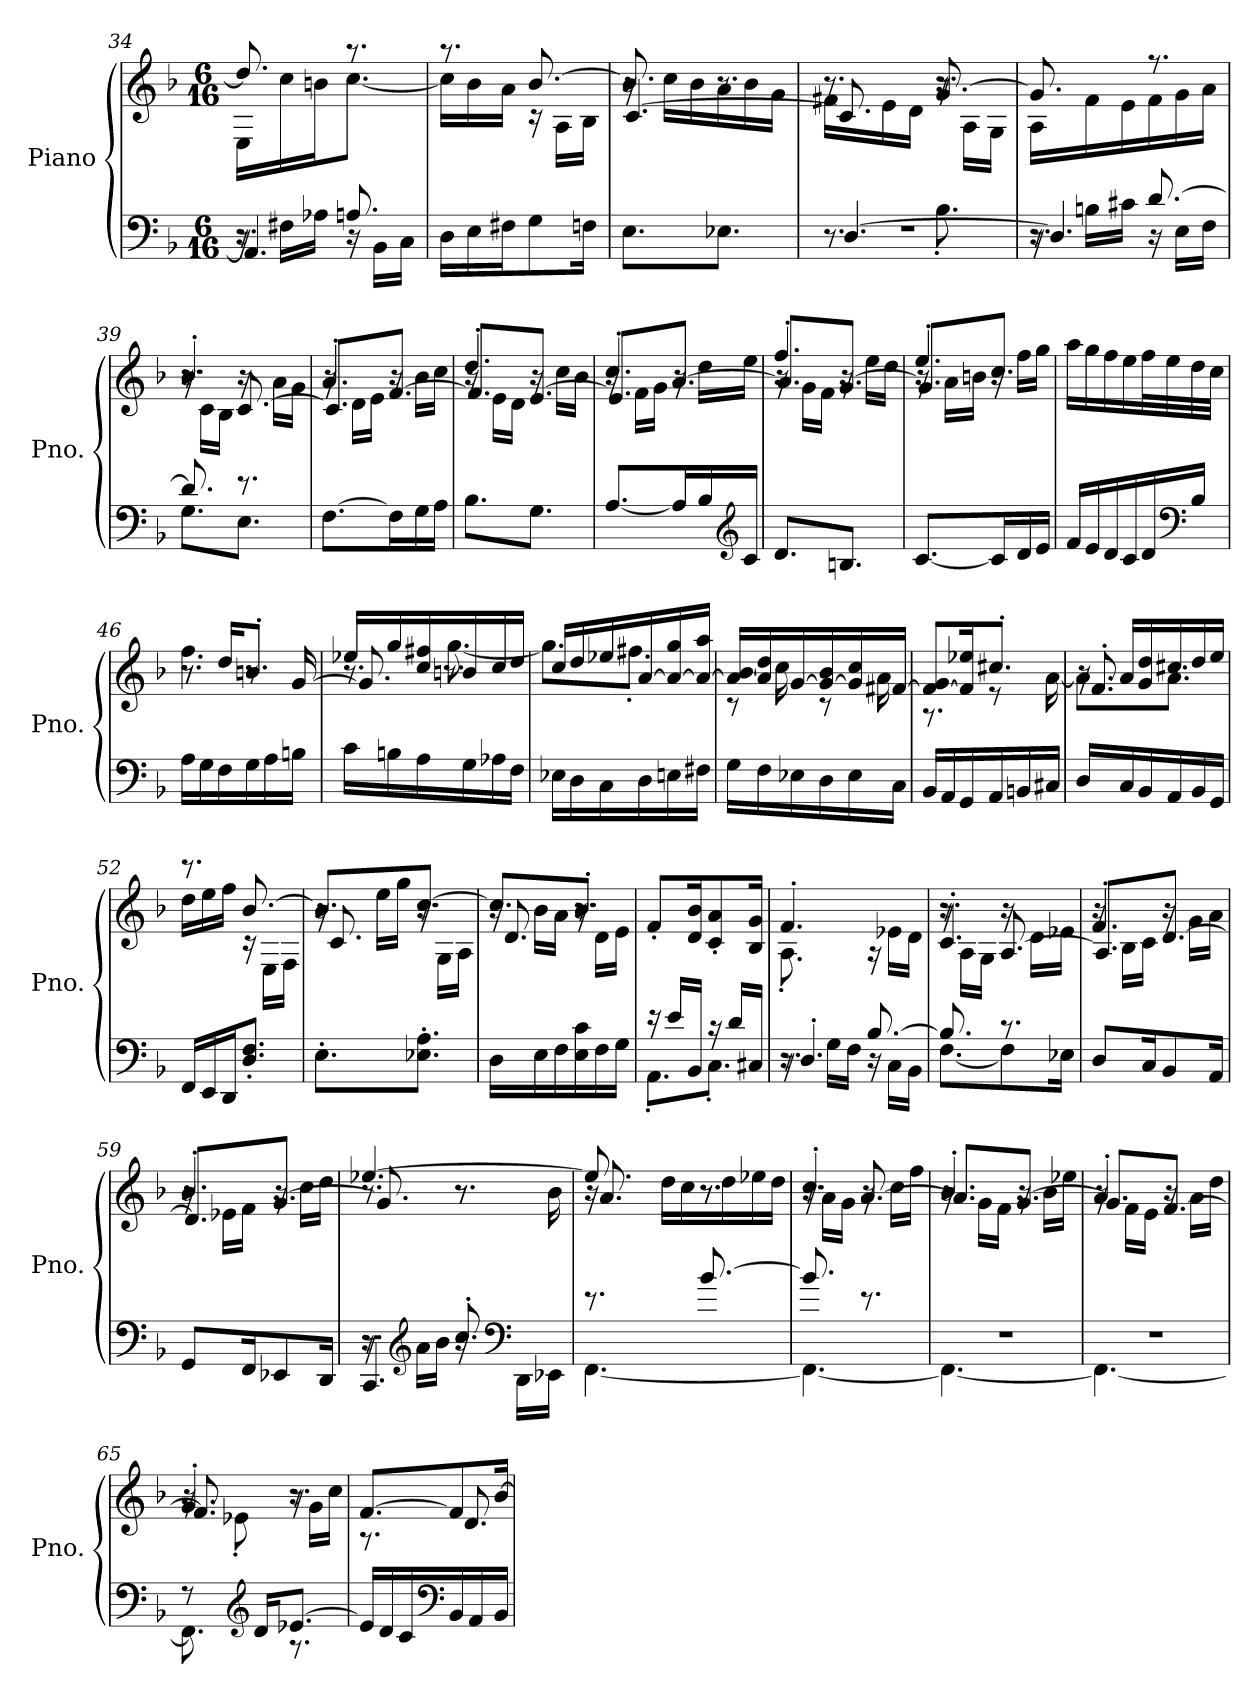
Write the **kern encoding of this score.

**kern	**kern
*part1	*part1
*staff2	*staff1
*I"Piano	*
*I'Pno.	*
*clefF4	*clefG2
*k[b-]	*k[b-]
*M6/16	*M6/16
=34	=34
*^	*^
*	*^	*	*
8.r	16r	4.AA/]	8.dd/]	16E\LL
.	16F#X\LL	.	.	16cc\
.	16A-X\JJ	.	.	16bn\J
8.An/	16r	.	8.r	[8.cc\J
.	16BB-\LL	.	.	.
.	16C\JJ	.	.	.
*v	*v	*v	*	*
!!LO:LB:g=z	!!
=35	=35	=35
16D\LL	8.r	16cc\LL]
16E\	.	16b-\
16F#X\J	.	16a\JJ
8G\	[8.b-/	16r
.	.	16A\LL
16Fn\Jk	.	16B-\JJ
=36	=36	=36
*	*	*^
8.E\L	8.b-/]	16r	[4.c/
.	.	16cc\LL	.
.	.	16b-\	.
8.E-X\J	8.r	16a\	.
.	.	16b-\	.
.	.	16g\JJ	.
=37	=37	=37	=37
*^	*	*	*
*	*^	*	*	*
4.r	8.r	[4.D/	8.r	16f#X\LL	8.c/]
.	.	.	.	16e\	.
.	.	.	.	16d\JJ	.
.	8.B-'\	.	[8.g/	16r	8.r
.	.	.	.	16A\LL	.
.	.	.	.	16G\JJ	.
*	*	*	*	*v	*v
=38	=38	=38	=38	=38
8.r	16r	4.D/]	8.g/]	16A\LL
.	16Bn\LL	.	.	16f\
.	16c#X\JJ	.	.	16e\
[8.d/	16r	.	8.r	16f\
.	16E\LL	.	.	16g\
.	16F\JJ	.	.	16a\JJ
*	*v	*v	*	*
=39	=39	=39	=39
*	*	*	*^
8.d/]	8.G\L	4.b-'/	16r	8.r
.	.	.	16c\LL	.
.	.	.	16B-\JJ	.
8.r	8.E\J	.	16r	[8.c/
.	.	.	16a\LL	.
.	.	.	16g\JJ	.
*v	*v	*	*	*
!!LO:LB:g=z	!!	!!
=40	=40	=40	=40
[8.F\L	4.a'/	16r	8.c/L]
.	.	16d\LL	.
.	.	16e\JJ	.
16F\L]	.	16r	[8.f/J
16G\	.	16b-\LL	.
16A\JJ	.	16cc\JJ	.
=41	=41	=41	=41
8.B-\L	4.dd'/	16r	8.f/L]
.	.	16e\LL	.
.	.	16d\JJ	.
8.G\J	.	16r	[8.e/J
.	.	16cc\LL	.
.	.	16b-\JJ	.
=42	=42	=42	=42
[8.A/L	4.cc'/	16r	8.e/L]
.	.	16f\LL	.
.	.	16g\JJ	.
16A/L]	.	16r	[8.a/J
16B-/	.	16dd\LL	.
*clefG2	*	*	*
16c/JJ	.	16ee\JJ	.
=43	=43	=43	=43
8.d/L	4.ff'/	16r	8.a/L]
.	.	16g\LL	.
.	.	16f\JJ	.
8.Bn/J	.	16r	[8.g/J
.	.	16ee\LL	.
.	.	16dd\JJ	.
=44	=44	=44	=44
[8.c/L	4.ee'/	16r	8.g/L]
.	.	16a\LL	.
.	.	16bn\JJ	.
16c/L]	.	16r	8.cc/J
16d/	.	16ff\LL	.
16e/JJ	.	16gg\JJ	.
*	*v	*v	*v
!!LO:LB:g=z
=45	=45
16f/LL	16aa\LL
16e/	16gg\
16d/	16ff\
16c/	16ee\
16d/	32ff\L
.	32ee\
*clefF4	*
16B-/JJ	32dd\
.	32cc\JJJ
=46	=46
*	*^
*	*	*^
16A\LL	8r	4.ff\	8.r
16G\	.	.	.
16F\	16dd/KL	.	.
16G\	8.bn'/J	.	8r
16A\	.	.	.
16Bn\JJ	.	.	[16g/
=47	=47	=47	=47
16c\LL	16ee-X/LL	8.r	8.g/]
16Bn\	16gg/	.	.
16A\	16cc/ 16ff#X/	.	.
16G\	16bn/	[8.gg\	8.r
16A-X\	16cc/	.	.
16F\JJ	16dd/JJ	.	.
*	*	*v	*v
=48	=48	=48
16E-X\LL	16cc/LL	8.gg\L]
16D\	16dd/	.
16C\	16ee-X/	.
16D\	[16a/	8.ff#X'\J
16En\	16a/_ 16gg/	.
16F#X\JJ	16a/_ 16aa/JJ	.
!!LO:LB:g=z	!!
=49	=49	=49
16G\LL	16a/_ 16b-/LL	8r
16F\	16a/] 16dd/	.
16E-X\	[16g/	16cc\
16D\	16g/_ 16b-/	8r
16E-\	16g/] 16cc/	.
16C\JJ	[16f#X/JJ	16a\
=50	=50	=50
16BB-/LL	8f#/_ 8g/L	8.r
16AA/	.	.
16GG/	16f#/] 16ee-X/K	.
16AA/	8.cc#X'/J	8r
16BBn/	.	.
16C#X/JJ	.	[16a\
=51	=51	=51
*	*	*^
16D/LL	16r	8.a\L]	8.f'/
16C/	16a/LL	.	.
16BB-/	16g/ 16dd/	.	.
16AA/	16cc#X/	8.a\J	8.r
16BB-/	16dd/	.	.
16GG/JJ	16ee/JJ	.	.
*	*	*v	*v
=52	=52	=52
16FF/LL	8.r	16dd\LL
16EE/	.	16ee\
16DD/J	.	16ff\JJ
8.D/' 8.F/'J	[8.b-/	16r
.	.	16E\LL
.	.	16F\JJ
!!LO:LB:g=z
=53	=53	=53
*	*	*^
8.E'\L	8.b-/L]	16r	8.c/
.	.	16ee\LL	.
.	.	16gg\JJ	.
8.E-X\' 8.A\'J	[8.cc/J	16r	8.r
.	.	16G\LL	.
.	.	16A\JJ	.
=54	=54	=54	=54
16D\LL	8.cc/L]	16r	8.d/
16E\	.	16b-\LL	.
16F\	.	16a\JJ	.
16E\ 16c\	8.b-'/J	16r	8.r
16F\	.	16d\LL	.
16G\JJ	.	16e\JJ	.
*	*v	*v	*v
=55	=55
*^	*
16r	8.AA'\L	8f'/L
16e/LL	.	.
16BB-/JJ	.	16d/ 16b-/K
16r	8.C'\J	8c/' 8a/'
16d/LL	.	.
16C#X/JJ	.	16B-/ 16g/Jk
=56	=56	=56
*	*^	*^
8.r	16r	4.D'/	4.f'/	8.A'\
.	16G\LL	.	.	.
.	16F\JJ	.	.	.
[8.B-/	16r	.	.	16r
.	16C\LL	.	.	16e-X\LL
.	16BB-\JJ	.	.	16d\JJ
*	*v	*v	*	*
=57	=57	=57	=57
*	*	*	*^
8.B-/]	[8.F\L	4.c'/	16r	8.r
.	.	.	16A\LL	.
.	.	.	16G\JJ	.
8.r	8F\]	.	16r	[8.A/
.	.	.	16d\LL	.
.	16E-X\Jk	.	16e-X\JJ	.
*v	*v	*	*	*
!!LO:PB:g=z	!!	!!
=58	=58	=58	=58
8D/L	4.f'/	16r	8.A/L]
.	.	16B-\LL	.
16C/K	.	16c\JJ	.
8BB-/	.	16r	[8.d/J
.	.	16g\LL	.
16AA/Jk	.	16a\JJ	.
=59	=59	=59	=59
8GG/L	4.b-'/	16r	8.d/L]
.	.	16e-X\LL	.
16FF/K	.	16f\JJ	.
8EE-X/	.	16r	[8.g/J
.	.	16cc\LL	.
16DD/Jk	.	16dd\JJ	.
=60	=60	=60	=60
*^	*	*	*
*	*^	*	*	*
8.r	16r	4.CC'/	[4.ee-X/	8.r	8.g/]
*clefG2	*	*	*	*	*
.	16a\LL	.	.	.	.
.	16b-\JJ	.	.	.	.
8.cc'/	16r	.	.	8r	8.r
*clefF4	*	*	*	*	*
.	16DD\LL	.	.	.	.
.	16EE-X\JJ	.	.	16b-\	.
*	*v	*v	*	*	*
=61	=61	=61	=61	=61
8.r	[4.FF\	8.ee-/]	16r	8.a/
.	.	.	16dd\LL	.
.	.	.	16cc\	.
[8.b-/	.	8.r	16dd\	8.r
.	.	.	16ee-X\	.
.	.	.	16dd\JJ	.
!!LO:LB:g=z	!!	!!
=62	=62	=62	=62	=62
8.b-/]	4.FF\_	4.cc'/	16r	8.r
.	.	.	16a\LL	.
.	.	.	16g\JJ	.
8.r	.	.	16r	[8.a/
.	.	.	16cc\LL	.
.	.	.	16ff\JJ	.
=63	=63	=63	=63	=63
4.r	4.FF\_	4.b-'/	16r	8.a/L]
.	.	.	16g\LL	.
.	.	.	16f\JJ	.
.	.	.	16r	[8.g/J
.	.	.	16b-\LL	.
.	.	.	16ee-X\JJ	.
=64	=64	=64	=64	=64
4.r	4.FF\_	4.a'/	16r	8.g/L]
.	.	.	16f\LL	.
.	.	.	16e\JJ	.
.	.	.	16r	[8.f/J
.	.	.	16a\LL	.
.	.	.	16dd\JJ	.
=65	=65	=65	=65	=65
8r	8.FF\]	4.g'/	16r	8.f/]
.	.	.	8e-X'\	.
*clefG2	*	*	*	*
16d/KL	.	.	.	.
[8.e-X/J	8.r	.	16r	8.r
.	.	.	16g\LL	.
.	.	.	16cc\JJ	.
*v	*v	*	*	*
*	*	*v	*v
=66	=66	=66
16e-/LL]	[8.f/L	8.r
16d/	.	.
16c/	.	.
*clefF4	*	*
16BB-/	8f/]	8.d/
16AA/	.	.
16BB-/JJ	[16b-/Jk	.
*	*v	*v
=	=
*-	*-
